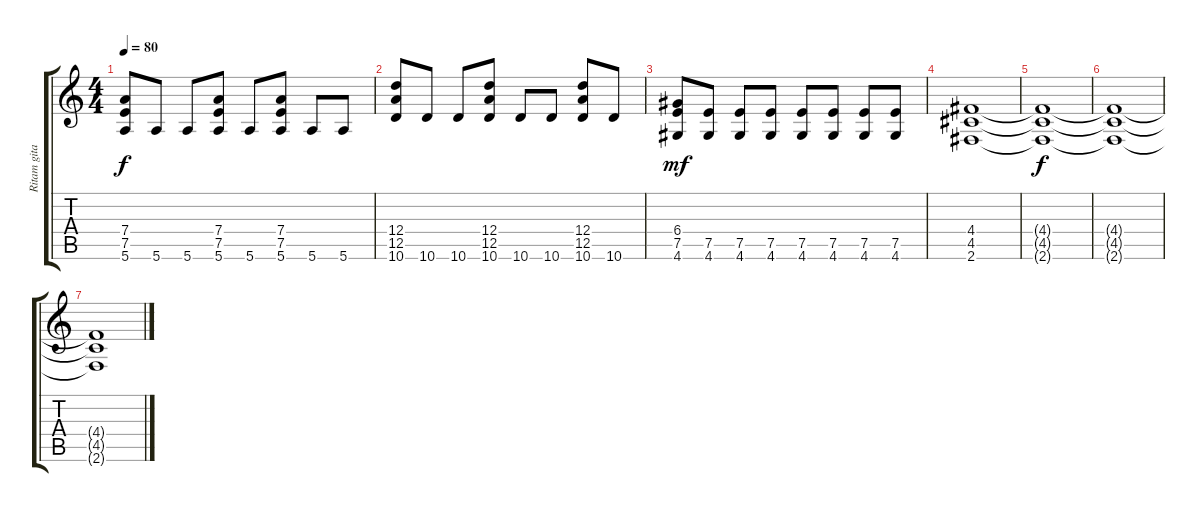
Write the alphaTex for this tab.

\track ("Ritam gitara" "Ritam gita") {instrument distortionguitar}
\staff {score tabs}
\tuning (E4 B3 G3 D3 A2 E2) {hide}
\ts (4 4)
\tempo 80
\clef g2
\ks c
(7.4 7.5 5.6).8{dy f} 5.6.8 5.6.8 (7.4 7.5 5.6).8 5.6.8 (7.4 7.5 5.6).8 5.6.8 5.6.8 |
(12.4 12.5 10.6).8 10.6.8 10.6.8 (12.4 12.5 10.6).8 10.6.8 10.6.8 (12.4 12.5 10.6).8 10.6.8 |
(6.4 7.5 4.6).8{dy mf} (7.5 4.6).8 (7.5 4.6).8 (7.5 4.6).8 (7.5 4.6).8 (7.5 4.6).8 (7.5 4.6).8 (7.5 4.6).8 |
(4.4 4.5 2.6).1 |
(4.4{t} 4.5{t} 2.6{t}).1{dy f} |
(4.4{t} 4.5{t} 2.6{t}).1 |
(4.4{t} 4.5{t} 2.6{t}).1
